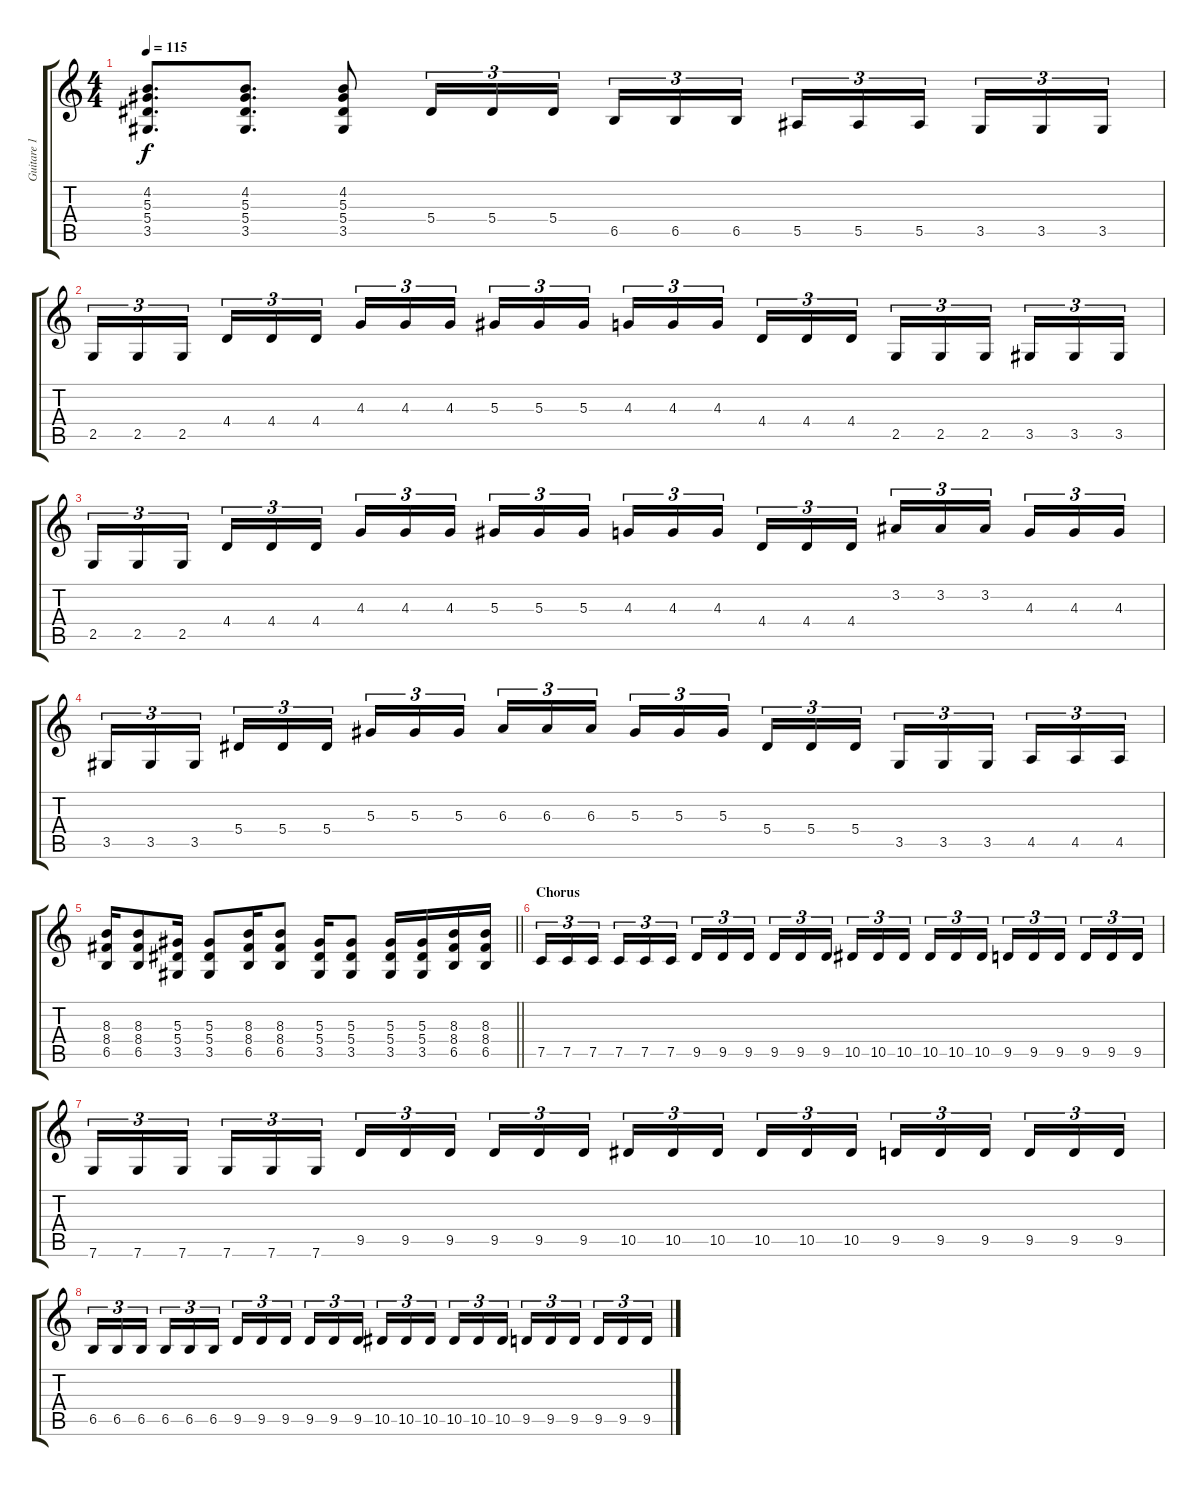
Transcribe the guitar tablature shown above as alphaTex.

\track ("Guitare 1" "Guitare 1") {instrument distortionguitar}
\staff {score tabs}
\tuning (C4 G3 Eb3 Bb2 F2 C2) {hide}
\ts (4 4)
\tempo 115
\clef g2
\ks c
(4.2 5.3 5.4 3.5).8{d dy f} (4.2 5.3 5.4 3.5).8{d} (4.2 5.3 5.4 3.5).8 5.4.16{tu (3 2)} 5.4.16{tu (3 2)} 5.4.16{tu (3 2) beam splitsecondary} 6.5.16{tu (3 2)} 6.5.16{tu (3 2)} 6.5.16{tu (3 2)} 5.5.16{tu (3 2)} 5.5.16{tu (3 2)} 5.5.16{tu (3 2) beam splitsecondary} 3.5.16{tu (3 2)} 3.5.16{tu (3 2)} 3.5.16{tu (3 2)} |
2.5.16{tu (3 2)} 2.5.16{tu (3 2)} 2.5.16{tu (3 2) beam splitsecondary} 4.4.16{tu (3 2)} 4.4.16{tu (3 2)} 4.4.16{tu (3 2)} 4.3.16{tu (3 2)} 4.3.16{tu (3 2)} 4.3.16{tu (3 2) beam splitsecondary} 5.3.16{tu (3 2)} 5.3.16{tu (3 2)} 5.3.16{tu (3 2)} 4.3.16{tu (3 2)} 4.3.16{tu (3 2)} 4.3.16{tu (3 2) beam splitsecondary} 4.4.16{tu (3 2)} 4.4.16{tu (3 2)} 4.4.16{tu (3 2)} 2.5.16{tu (3 2)} 2.5.16{tu (3 2)} 2.5.16{tu (3 2) beam splitsecondary} 3.5.16{tu (3 2)} 3.5.16{tu (3 2)} 3.5.16{tu (3 2)} |
2.5.16{tu (3 2)} 2.5.16{tu (3 2)} 2.5.16{tu (3 2) beam splitsecondary} 4.4.16{tu (3 2)} 4.4.16{tu (3 2)} 4.4.16{tu (3 2)} 4.3.16{tu (3 2)} 4.3.16{tu (3 2)} 4.3.16{tu (3 2) beam splitsecondary} 5.3.16{tu (3 2)} 5.3.16{tu (3 2)} 5.3.16{tu (3 2)} 4.3.16{tu (3 2)} 4.3.16{tu (3 2)} 4.3.16{tu (3 2) beam splitsecondary} 4.4.16{tu (3 2)} 4.4.16{tu (3 2)} 4.4.16{tu (3 2)} 3.2.16{tu (3 2)} 3.2.16{tu (3 2)} 3.2.16{tu (3 2) beam splitsecondary} 4.3.16{tu (3 2)} 4.3.16{tu (3 2)} 4.3.16{tu (3 2)} |
3.5.16{tu (3 2)} 3.5.16{tu (3 2)} 3.5.16{tu (3 2) beam splitsecondary} 5.4.16{tu (3 2)} 5.4.16{tu (3 2)} 5.4.16{tu (3 2)} 5.3.16{tu (3 2)} 5.3.16{tu (3 2)} 5.3.16{tu (3 2) beam splitsecondary} 6.3.16{tu (3 2)} 6.3.16{tu (3 2)} 6.3.16{tu (3 2)} 5.3.16{tu (3 2)} 5.3.16{tu (3 2)} 5.3.16{tu (3 2) beam splitsecondary} 5.4.16{tu (3 2)} 5.4.16{tu (3 2)} 5.4.16{tu (3 2)} 3.5.16{tu (3 2)} 3.5.16{tu (3 2)} 3.5.16{tu (3 2) beam splitsecondary} 4.5.16{tu (3 2)} 4.5.16{tu (3 2)} 4.5.16{tu (3 2)} |
\barLineRight lightlight
(8.3 8.4 6.5).16 (8.3 8.4 6.5).8 (5.3 5.4 3.5).16 (5.3 5.4 3.5).8 (8.3 8.4 6.5).16 (8.3 8.4 6.5).8 (5.3 5.4 3.5).16 (5.3 5.4 3.5).8 (5.3 5.4 3.5).16 (5.3 5.4 3.5).16 (8.3 8.4 6.5).16 (8.3 8.4 6.5).16 |
\section ("" "Chorus")
7.5.16{tu (3 2)} 7.5.16{tu (3 2)} 7.5.16{tu (3 2) beam splitsecondary} 7.5.16{tu (3 2)} 7.5.16{tu (3 2)} 7.5.16{tu (3 2)} 9.5.16{tu (3 2)} 9.5.16{tu (3 2)} 9.5.16{tu (3 2) beam splitsecondary} 9.5.16{tu (3 2)} 9.5.16{tu (3 2)} 9.5.16{tu (3 2)} 10.5.16{tu (3 2)} 10.5.16{tu (3 2)} 10.5.16{tu (3 2) beam splitsecondary} 10.5.16{tu (3 2)} 10.5.16{tu (3 2)} 10.5.16{tu (3 2)} 9.5.16{tu (3 2)} 9.5.16{tu (3 2)} 9.5.16{tu (3 2) beam splitsecondary} 9.5.16{tu (3 2)} 9.5.16{tu (3 2)} 9.5.16{tu (3 2)} |
7.6.16{tu (3 2)} 7.6.16{tu (3 2)} 7.6.16{tu (3 2) beam splitsecondary} 7.6.16{tu (3 2)} 7.6.16{tu (3 2)} 7.6.16{tu (3 2)} 9.5.16{tu (3 2)} 9.5.16{tu (3 2)} 9.5.16{tu (3 2) beam splitsecondary} 9.5.16{tu (3 2)} 9.5.16{tu (3 2)} 9.5.16{tu (3 2)} 10.5.16{tu (3 2)} 10.5.16{tu (3 2)} 10.5.16{tu (3 2) beam splitsecondary} 10.5.16{tu (3 2)} 10.5.16{tu (3 2)} 10.5.16{tu (3 2)} 9.5.16{tu (3 2)} 9.5.16{tu (3 2)} 9.5.16{tu (3 2) beam splitsecondary} 9.5.16{tu (3 2)} 9.5.16{tu (3 2)} 9.5.16{tu (3 2)} |
6.5.16{tu (3 2)} 6.5.16{tu (3 2)} 6.5.16{tu (3 2) beam splitsecondary} 6.5.16{tu (3 2)} 6.5.16{tu (3 2)} 6.5.16{tu (3 2)} 9.5.16{tu (3 2)} 9.5.16{tu (3 2)} 9.5.16{tu (3 2) beam splitsecondary} 9.5.16{tu (3 2)} 9.5.16{tu (3 2)} 9.5.16{tu (3 2)} 10.5.16{tu (3 2)} 10.5.16{tu (3 2)} 10.5.16{tu (3 2) beam splitsecondary} 10.5.16{tu (3 2)} 10.5.16{tu (3 2)} 10.5.16{tu (3 2)} 9.5.16{tu (3 2)} 9.5.16{tu (3 2)} 9.5.16{tu (3 2) beam splitsecondary} 9.5.16{tu (3 2)} 9.5.16{tu (3 2)} 9.5.16{tu (3 2)}
